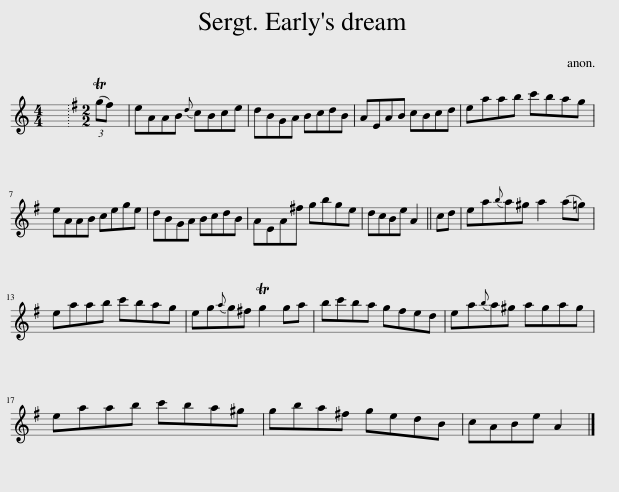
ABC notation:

X:1
L:1/8
M:4/4
I:linebreak $
K:C
V:1 treble
V:1
 x8 |[K:G][M:2/2] (3:2:2(Tgf) x/24 | eAAB{d} cBce | dBGA BcdB | AEAB cBcd | %5
 eaab c'bag |$ eAAB cege | dBGA BcdB | AEA^f gbge | dcBe A2 || %10
 cd | ea{b}a^g a2 (a=g) |$ eaab c'bag | eg{a}g^f Tg2 ga | bc'ba gfed | %15
 ea{b}a^g agag |$ eaab c'ba^g | gba^f gedB | cABe A2 |] %19
